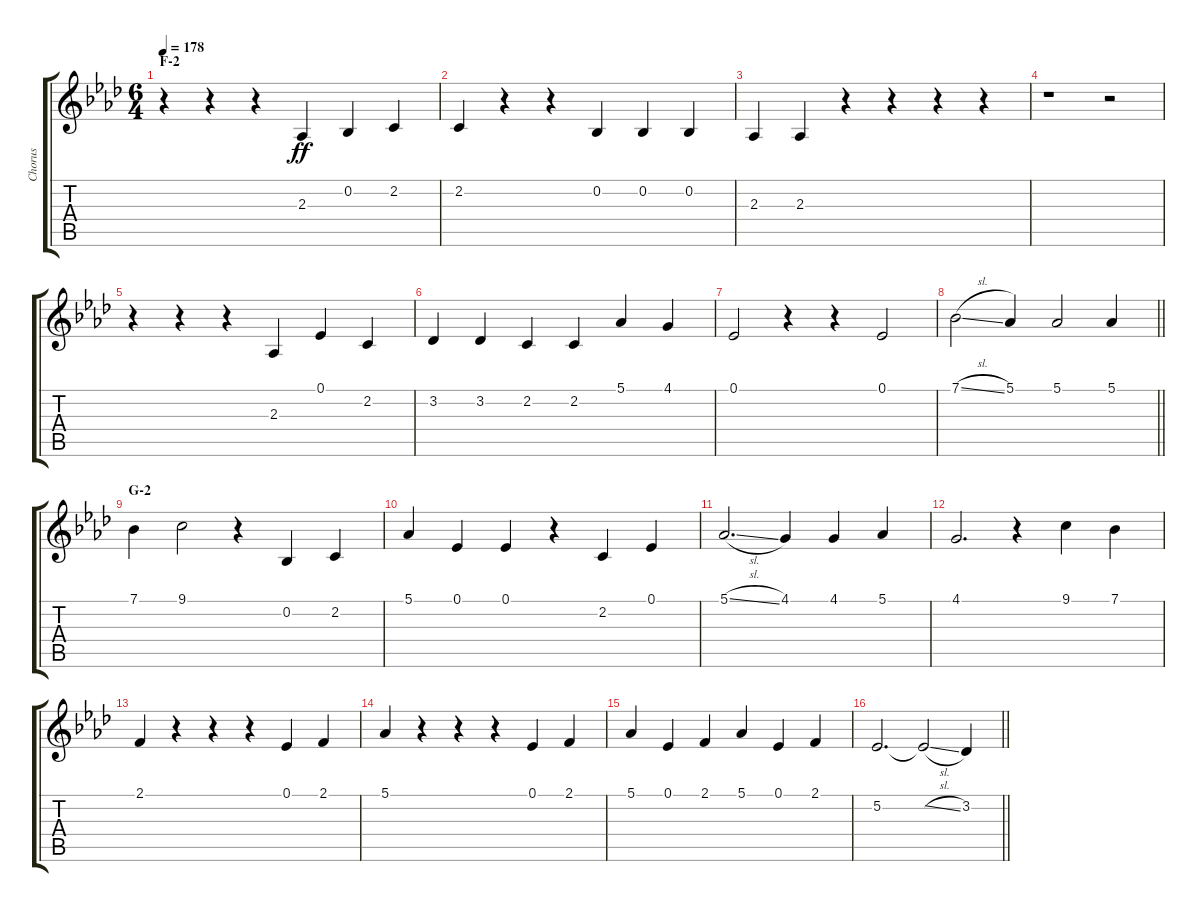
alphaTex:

\track ("Chorus" "Chorus") {instrument voiceoohs}
\staff {score tabs}
\tuning (Eb4 Bb3 Gb3 Db3 Ab2 Db2) {hide}
\ts (6 4)
\section ("" "F-2")
\tempo 178
\clef g2
\ks ab
r.4{dy ff} r.4 r.4 2.3.4 0.2.4 2.2.4 |
2.2.4 r.4 r.4 0.2.4 0.2.4 0.2.4 |
2.3.4 2.3.4 r.4 r.4 r.4 r.4 |
r.1 r.2 |
r.4 r.4 r.4 2.3.4 0.1.4 2.2.4 |
3.2.4 3.2.4 2.2.4 2.2.4 5.1.4 4.1.4 |
0.1.2 r.4 r.4 0.1.2 |
\barLineRight lightlight
7.1{sl}.2 5.1.4 5.1.2 5.1.4 |
\section ("" "G-2")
7.1.4 9.1.2 r.4 0.2.4 2.2.4 |
5.1.4 0.1.4 0.1.4 r.4 2.2.4 0.1.4 |
5.1{sl}.2{d} 4.1.4 4.1.4 5.1.4 |
4.1.2{d} r.4 9.1.4 7.1.4 |
2.1.4 r.4 r.4 r.4 0.1.4 2.1.4 |
5.1.4 r.4 r.4 r.4 0.1.4 2.1.4 |
5.1.4 0.1.4 2.1.4 5.1.4 0.1.4 2.1.4 |
\barLineRight lightlight
5.2.2{d} 5.2{sl t}.2 3.2.4
